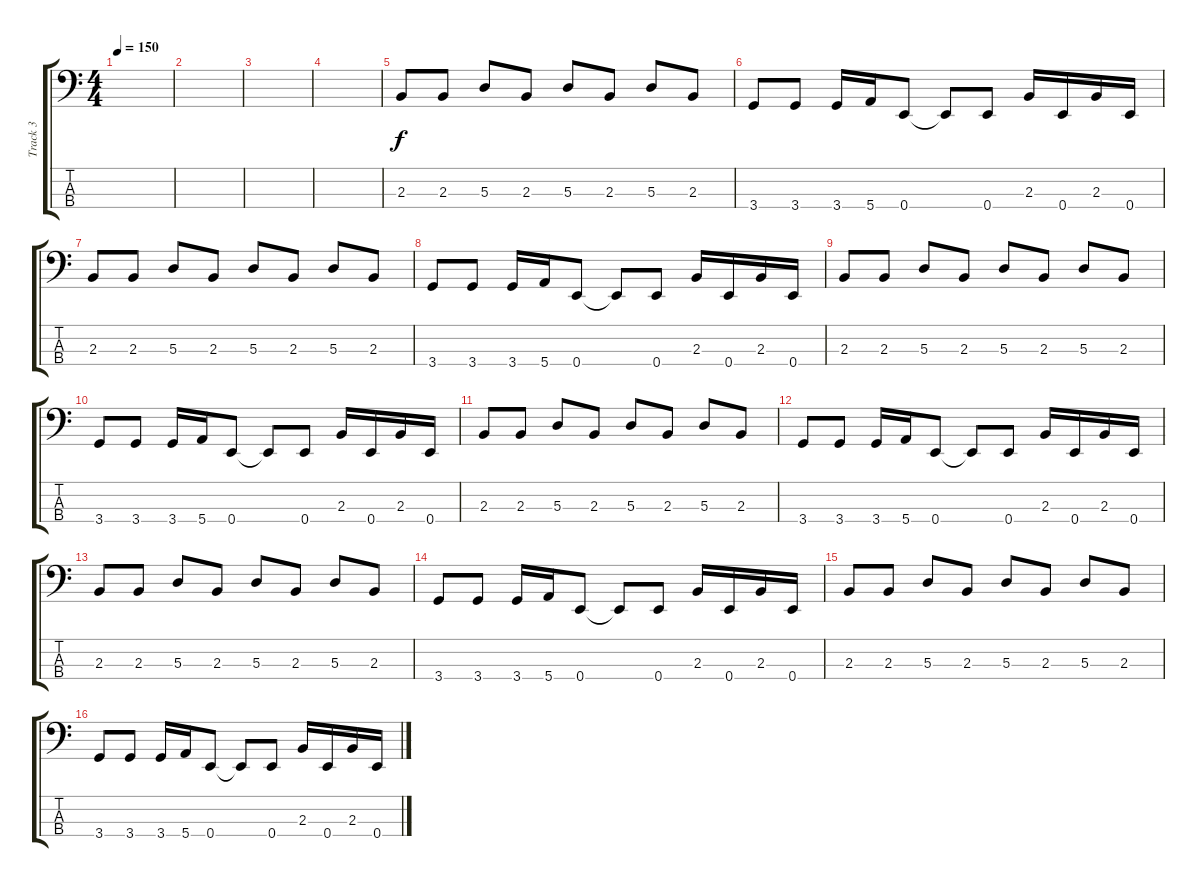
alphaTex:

\track ("Track 3" "Track 3") {instrument electricbasspick}
\staff {score tabs}
\tuning (G2 D2 A1 E1) {hide}
\ts (4 4)
\tempo 150
\clef f4
\ks c
|
|
|
|
2.3.8 2.3.8 5.3.8 2.3.8 5.3.8 2.3.8 5.3.8 2.3.8 |
3.4.8 3.4.8 3.4.16 5.4.16 0.4.8 0.4{t}.8 0.4.8 2.3.16 0.4.16 2.3.16 0.4.16 |
2.3.8 2.3.8 5.3.8 2.3.8 5.3.8 2.3.8 5.3.8 2.3.8 |
3.4.8 3.4.8 3.4.16 5.4.16 0.4.8 0.4{t}.8 0.4.8 2.3.16 0.4.16 2.3.16 0.4.16 |
2.3.8 2.3.8 5.3.8 2.3.8 5.3.8 2.3.8 5.3.8 2.3.8 |
3.4.8 3.4.8 3.4.16 5.4.16 0.4.8 0.4{t}.8 0.4.8 2.3.16 0.4.16 2.3.16 0.4.16 |
2.3.8 2.3.8 5.3.8 2.3.8 5.3.8 2.3.8 5.3.8 2.3.8 |
3.4.8 3.4.8 3.4.16 5.4.16 0.4.8 0.4{t}.8 0.4.8 2.3.16 0.4.16 2.3.16 0.4.16 |
2.3.8 2.3.8 5.3.8 2.3.8 5.3.8 2.3.8 5.3.8 2.3.8 |
3.4.8 3.4.8 3.4.16 5.4.16 0.4.8 0.4{t}.8 0.4.8 2.3.16 0.4.16 2.3.16 0.4.16 |
2.3.8 2.3.8 5.3.8 2.3.8 5.3.8 2.3.8 5.3.8 2.3.8 |
3.4.8 3.4.8 3.4.16 5.4.16 0.4.8 0.4{t}.8 0.4.8 2.3.16 0.4.16 2.3.16 0.4.16
